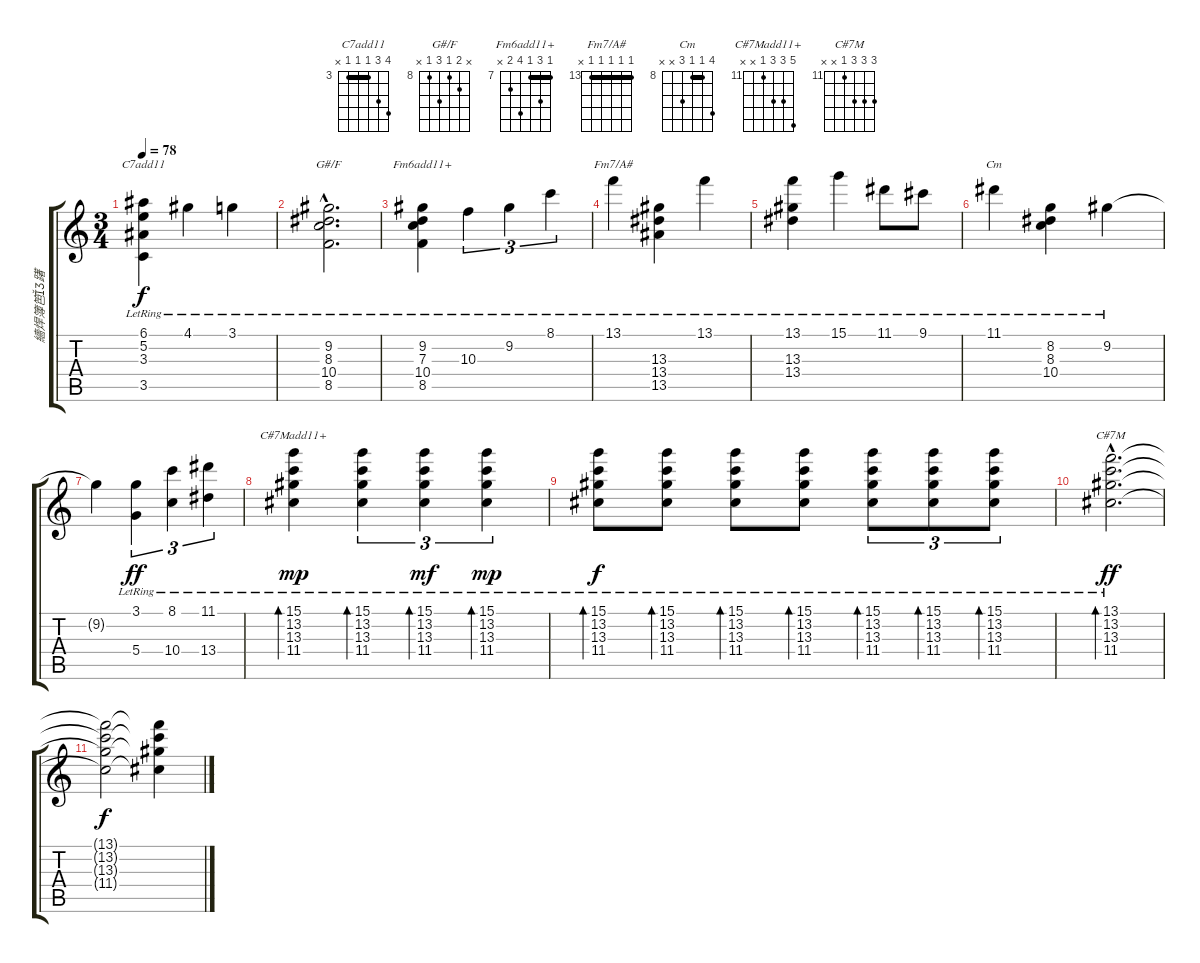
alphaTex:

\track ("繬焊簿笆躇" "繬焊簿笆躇") {instrument acousticguitarnylon}
\staff {score tabs}
\tuning (E4 B3 G3 D3 A2 E2) {hide}
\chord ("C7add11" 6 5 3 3 3 x) {firstfret 3 barre 3}
\chord ("G#/F" x 9 8 10 8 x) {firstfret 8}
\chord ("Fm6add11+" 7 9 7 10 8 x) {firstfret 7 barre 7}
\chord ("Fm7/A#" 13 13 13 13 13 x) {firstfret 13 barre 13}
\chord ("Cm" 11 8 8 10 x x) {firstfret 8 barre 8}
\chord ("C#7Madd11+" 15 13 13 11 x x) {firstfret 11}
\chord ("C#7M" 13 13 13 11 x x) {firstfret 11}
\ts (3 4)
\tempo 78
\clef g2
\ks c
(6.1{lr} 5.2{lr} 3.3{lr} 3.5{lr}).4{ch "C7add11" dy f} 4.1{lr}.4 3.1{lr}.4 |
(9.2{hac lr} 8.3{hac lr} 10.4{hac lr} 8.5{hac lr}).2{d ch "G#/F"} |
(9.2{lr} 7.3{lr} 10.4{lr} 8.5{lr}).4{ch "Fm6add11+"} 10.3{lr}.4{tu (3 2)} 9.2{lr}.4{tu (3 2)} 8.1{lr}.4{tu (3 2)} |
13.1{lr}.4{ch "Fm7/A#"} (13.3{lr} 13.4{lr} 13.5{lr}).4 13.1{lr}.4 |
(13.1{lr} 13.3{lr} 13.4{lr}).4 15.1{lr}.4 11.1{lr}.8 9.1{lr}.8 |
11.1{lr}.4{ch "Cm"} (8.2{lr} 8.3{lr} 10.4{lr}).4 9.2{lr}.4 |
9.2{t}.4 (3.1{lr} 5.4{lr}).4{tu (3 2) dy ff} (8.1{lr} 10.4{lr}).4{tu (3 2)} (11.1{lr} 13.4{lr}).4{tu (3 2)} |
(15.1{lr} 13.2{lr} 13.3{lr} 11.4{lr}).4{bd 60 ch "C#7Madd11+" dy mp} (15.1{lr} 13.2{lr} 13.3{lr} 11.4{lr}).4{tu (3 2) bd 60} (15.1{lr} 13.2{lr} 13.3{lr} 11.4{lr}).4{tu (3 2) bd 60 dy mf} (15.1{lr} 13.2{lr} 13.3{lr} 11.4{lr}).4{tu (3 2) bd 60 dy mp} |
(15.1{lr} 13.2{lr} 13.3{lr} 11.4{lr}).8{bd 60 dy f} (15.1{lr} 13.2{lr} 13.3{lr} 11.4{lr}).8{bd 60} (15.1{lr} 13.2{lr} 13.3{lr} 11.4{lr}).8{bd 60} (15.1{lr} 13.2{lr} 13.3{lr} 11.4{lr}).8{bd 60} (15.1{lr} 13.2{lr} 13.3{lr} 11.4{lr}).8{tu (3 2) bd 60} (15.1{lr} 13.2{lr} 13.3{lr} 11.4{lr}).8{tu (3 2) bd 60} (15.1{lr} 13.2{lr} 13.3{lr} 11.4{lr}).8{tu (3 2) bd 60} |
(13.1{hac lr} 13.2{hac lr} 13.3{hac lr} 11.4{hac lr}).2{d bd 60 ch "C#7M" dy ff} |
(13.1{t} 13.2{t} 13.3{t} 11.4{t}).2{dy f} (13.1{t} 13.2{t} 13.3{t} 11.4{t}).4
